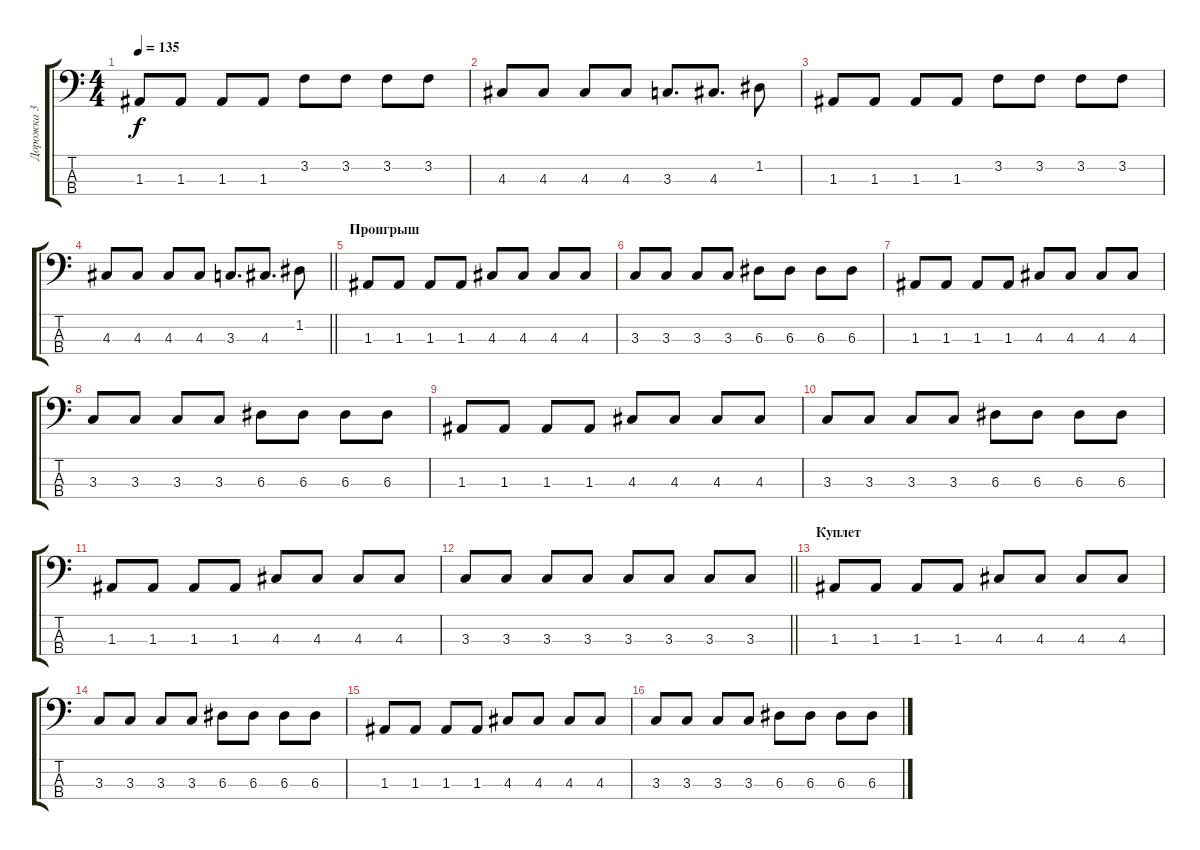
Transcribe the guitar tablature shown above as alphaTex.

\track ("Дорожка 3" "Дорожка 3") {instrument electricbassfinger}
\staff {score tabs}
\tuning (G2 D2 A1 E1) {hide}
\ts (4 4)
\tempo 135
\clef f4
\ks c
1.3.8{dy f} 1.3.8 1.3.8 1.3.8 3.2.8 3.2.8 3.2.8 3.2.8 |
4.3.8 4.3.8 4.3.8 4.3.8 3.3.8{d} 4.3.8{d} 1.2.8 |
1.3.8 1.3.8 1.3.8 1.3.8 3.2.8 3.2.8 3.2.8 3.2.8 |
\barLineRight lightlight
4.3.8 4.3.8 4.3.8 4.3.8 3.3.8{d} 4.3.8{d} 1.2.8 |
\section ("" "Проигрыш")
1.3.8 1.3.8 1.3.8 1.3.8 4.3.8 4.3.8 4.3.8 4.3.8 |
3.3.8 3.3.8 3.3.8 3.3.8 6.3.8 6.3.8 6.3.8 6.3.8 |
1.3.8 1.3.8 1.3.8 1.3.8 4.3.8 4.3.8 4.3.8 4.3.8 |
3.3.8 3.3.8 3.3.8 3.3.8 6.3.8 6.3.8 6.3.8 6.3.8 |
1.3.8 1.3.8 1.3.8 1.3.8 4.3.8 4.3.8 4.3.8 4.3.8 |
3.3.8 3.3.8 3.3.8 3.3.8 6.3.8 6.3.8 6.3.8 6.3.8 |
1.3.8 1.3.8 1.3.8 1.3.8 4.3.8 4.3.8 4.3.8 4.3.8 |
\barLineRight lightlight
3.3.8 3.3.8 3.3.8 3.3.8 3.3.8 3.3.8 3.3.8 3.3.8 |
\section ("" "Куплет")
1.3.8 1.3.8 1.3.8 1.3.8 4.3.8 4.3.8 4.3.8 4.3.8 |
3.3.8 3.3.8 3.3.8 3.3.8 6.3.8 6.3.8 6.3.8 6.3.8 |
1.3.8 1.3.8 1.3.8 1.3.8 4.3.8 4.3.8 4.3.8 4.3.8 |
3.3.8 3.3.8 3.3.8 3.3.8 6.3.8 6.3.8 6.3.8 6.3.8
